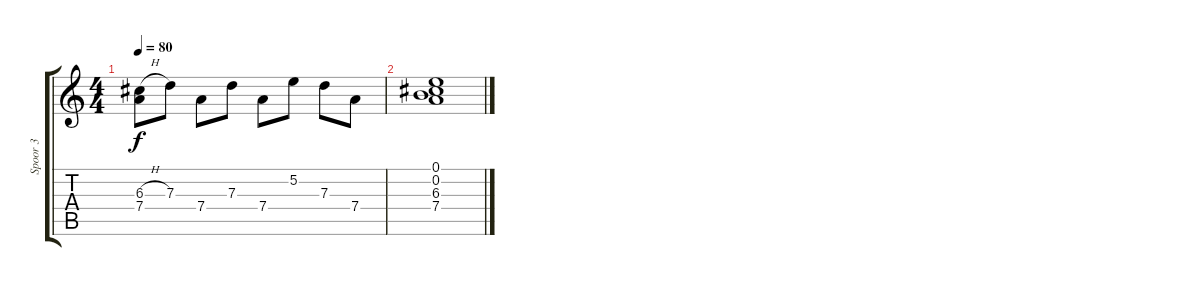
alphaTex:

\track ("Spoor 3" "Spoor 3") {instrument electricguitarmuted}
\staff {score tabs}
\tuning (E4 B3 G3 D3 A2 D2) {hide}
\ts (4 4)
\tempo 80
\clef g2
\ks c
(6.3{h} 7.4).8{dy f volume 6} 7.3.8 7.4.8 7.3.8 7.4.8 5.2.8 7.3.8 7.4.8 |
(0.1 0.2 6.3 7.4).1
